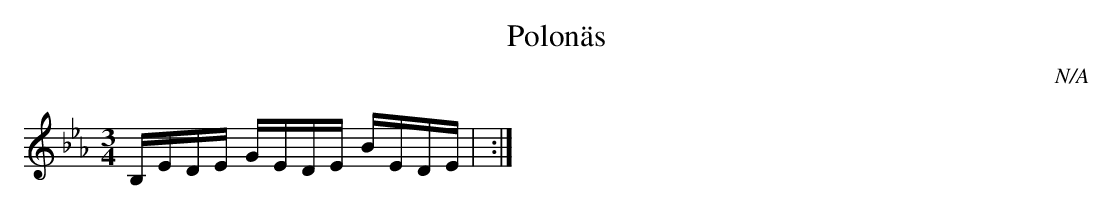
X:1
T:Polonäs
c:Carl Michael Ritter von Esser
O:N/A
M:3/4
L:1/16
K:Eb
 B,EDE GEDE BEDE |  :|
